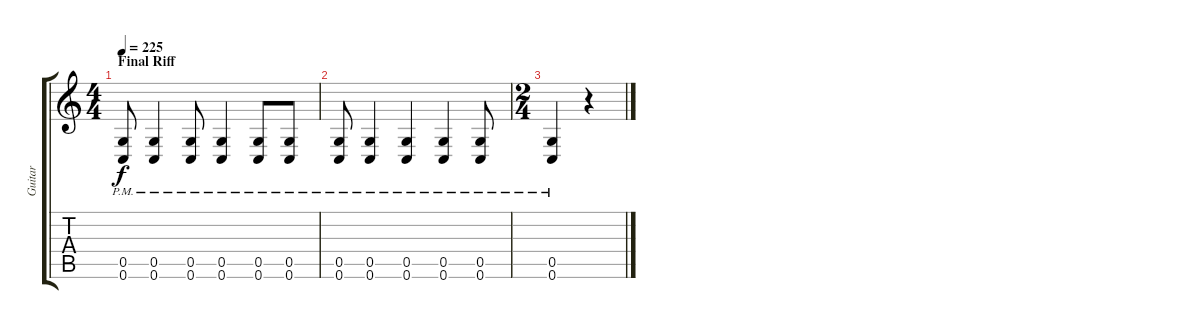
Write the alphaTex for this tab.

\track ("Guitar" "Guitar") {instrument distortionguitar}
\staff {score tabs}
\tuning (D4 A3 F3 C3 G2 C2) {hide}
\ts (4 4)
\section ("" "Final Riff")
\tempo 225
\clef g2
\ks c
(0.5{pm} 0.6{pm}).8{dy f} (0.5{pm} 0.6{pm}).4 (0.5{pm} 0.6{pm}).8 (0.5{pm} 0.6{pm}).4 (0.5{pm} 0.6{pm}).8 (0.5{pm} 0.6{pm}).8 |
(0.5{pm} 0.6{pm}).8 (0.5{pm} 0.6{pm}).4 (0.5{pm} 0.6{pm}).4 (0.5{pm} 0.6{pm}).4 (0.5{pm} 0.6{pm}).8 |
\ts (2 4)
(0.5{pm} 0.6{pm}).4 r.4
